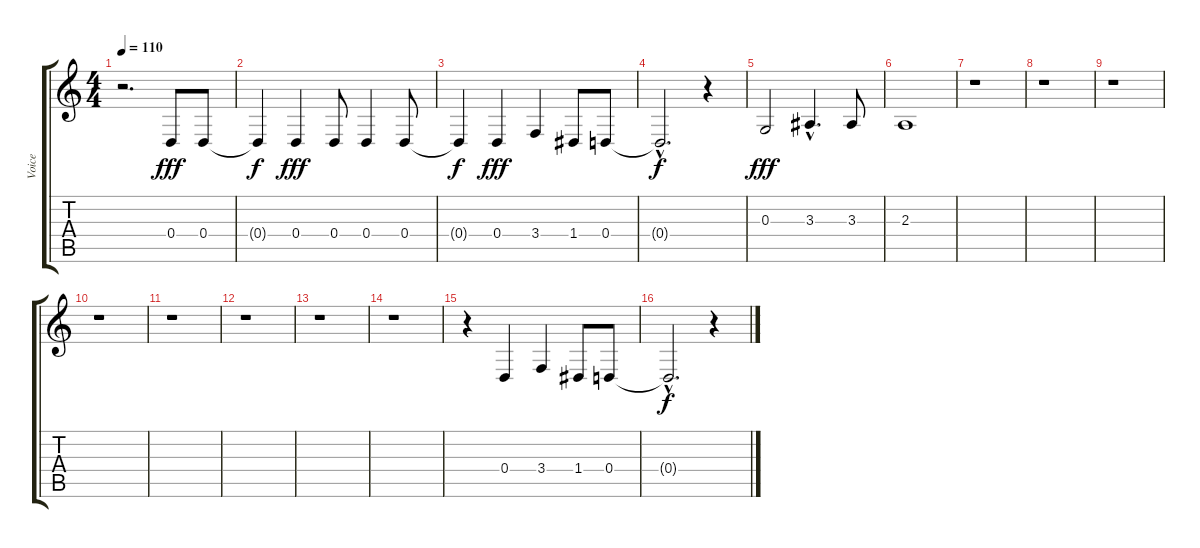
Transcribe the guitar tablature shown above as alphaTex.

\track ("Voice" "Voice") {instrument acousticgrandpiano}
\staff {score tabs}
\tuning (E4 B3 G3 D3 A2 E2) {hide}
\ts (4 4)
\tempo 110
\clef g2
\ks c
r.2{d dy f} 0.4.8{dy fff} 0.4.8 |
0.4{t}.4{dy f} 0.4.4{dy fff} 0.4.8 0.4.4 0.4.8 |
0.4{t}.4{dy f} 0.4.4{dy fff} 3.4.4 1.4.8 0.4.8 |
0.4{hac t}.2{d dy f} r.4 |
0.3.2{dy fff} 3.3{hac}.4{d} 3.3.8 |
2.3.1 |
r.1 |
r.1 |
r.1 |
r.1 |
r.1 |
r.1 |
r.1 |
r.1 |
r.4 0.4.4 3.4.4 1.4.8 0.4.8 |
0.4{hac t}.2{d dy f} r.4
